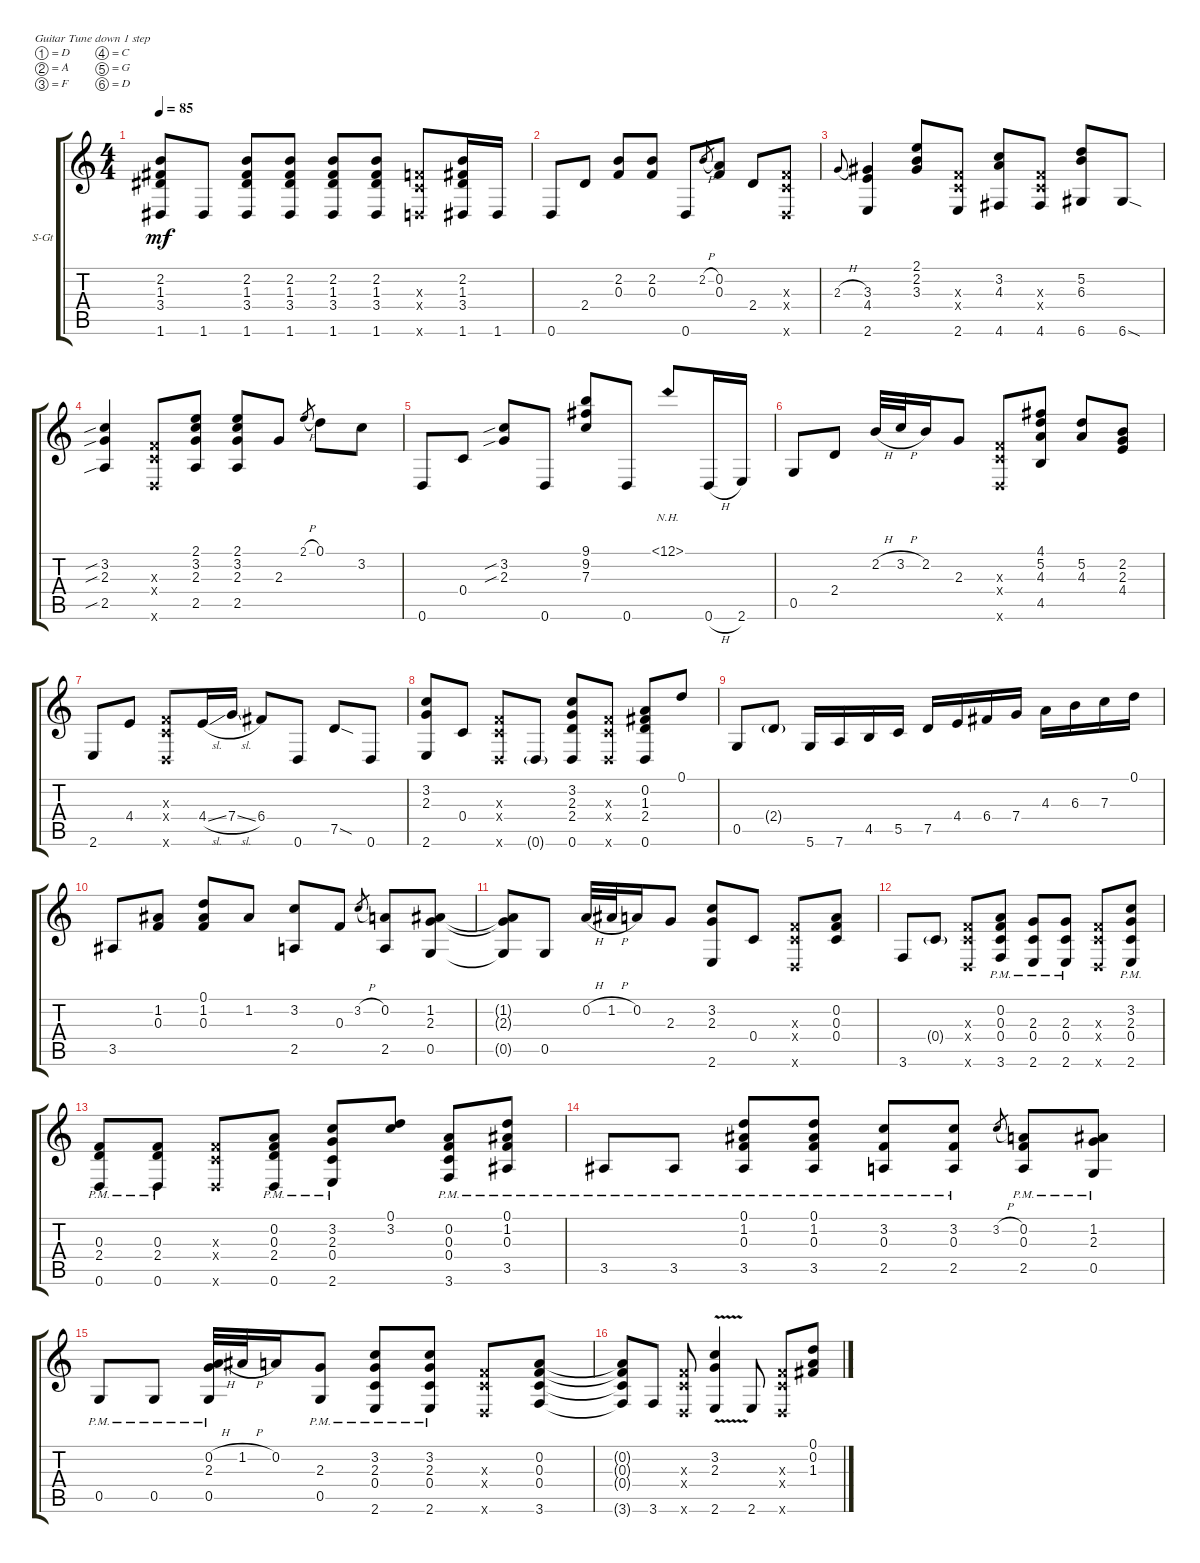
\defaultSystemsLayout 4
\bracketExtendMode groupsimilarinstruments
\firstSystemTrackNameOrientation horizontal
\otherSystemsTrackNameOrientation horizontal
\track ("Steel Guitar" "S-Gt") {instrument acousticguitarsteel}
\staff {score tabs}
\tuning (D4 A3 F3 C3 G2 D2)
\ts (4 4)
\tempo 85
\clef g2
\ks c
(1.6{t} 3.4{t} 1.3{t} 2.2{t}).8{dy mf} 1.6.8 (1.6 3.4 1.3 2.2).8 (2.2 1.3 3.4 1.6).8 (1.6 3.4 1.3 2.2).8 (2.2 1.3 3.4 1.6).8 (0.6{x} 0.4{x} 0.3{x}).8 (3.4 1.3 2.2 1.6).16 1.6.16 |
0.6.8 2.4.8 (0.3 2.2).8 (0.3 2.2).8 0.6.8 2.2{h}.8{gr} (0.2 0.3).8 2.4.8 (0.6{x} 0.4{x} 0.3{x}).8 |
2.3{h}.8{gr onbeat} (3.3 4.4 2.6).4 (2.1 2.2 3.3).8 (0.3{x} 0.4{x} 2.6).8 (4.6 4.3 3.2).8 (0.3{x} 0.4{x} 4.6).8 (6.6 6.3 5.2).8 6.6{sod}.8 |
(2.3{sib} 3.2{sib} 2.5{sib}).4 (0.6{x} 0.4{x} 0.3{x}).8 (2.1 3.2 2.3 2.5).8 (2.3 3.2 2.1 2.5).8 2.3.8 2.1{h}.8{gr} 0.1.8 3.2.8 |
0.6.8 0.4.8 (2.3{sib} 3.2{sib}).8 0.6.8 (9.1 9.2 7.3).8 0.6.8 12.1{nh}.8 0.6{h}.16 2.6.16 |
0.5.8 2.4.8 2.2{h}.32 3.2{h}.32 2.2.16 2.3.8 (0.6{x} 0.4{x} 0.3{x}).8 (4.5 4.1 5.2 4.3).8 (4.3 5.2).8 (2.2 2.3 4.4).8 |
2.6.8 4.4.8 (0.6{x} 0.4{x} 0.3{x}).8 4.4{sl}.16 7.4{sl}.16 6.4.8 0.6.8 7.5{sod}.8 0.6.8 |
(2.6 2.3 3.2).8 0.4.8 (0.6{x} 0.4{x} 0.3{x}).8 0.6{g}.8 (0.6 2.4 2.3 3.2).8 (0.3{x} 0.4{x} 0.6{x}).8 (0.6 2.4 1.3 0.2).8 0.1.8 |
0.5.8 2.4{g}.8 5.6.16 7.6.16 4.5.16 5.5.16 7.5.16 4.4.16 6.4.16 7.4.16 4.3.16 6.3.16 7.3.16 0.1.16 |
3.5.8 (0.3 1.2).8 (0.1 1.2 0.3).8 1.2.8 (2.5 3.2).8 0.3.8 3.2{h}.8{gr} (0.2 2.5).8 (1.2 2.3 0.5).8 |
(0.5{t} 2.3{t} 1.2{t}).8 0.5.8 0.2{h}.32 1.2{h}.32 0.2.16 2.3.8 (2.6 2.3 3.2).8 0.4.8 (0.6{x} 0.4{x} 0.3{x}).8 (0.2 0.3 0.4).8 |
3.6.8 0.4{g}.8 (0.6{x} 0.4{x} 0.3{x}).8 (0.4 0.3 0.2 3.6{pm}).8 (2.6{pm} 0.4 2.3).8 (2.6{pm} 0.4 2.3).8 (0.6{x} 0.4{x} 0.3{x}).8 (2.6{pm} 0.4 2.3 3.2).8 |
(0.6{pm} 2.4 0.3).8 (0.3 2.4 0.6{pm}).8 (0.6{x} 0.4{x} 0.3{x}).8 (0.6{pm} 2.4 0.3 0.2).8 (3.2 2.3 0.4 2.6{pm}).8 (3.2 0.1).8 (0.2 0.3 0.4 3.6{pm}).8 (3.5{pm} 1.2 0.1 0.3).8 |
3.5{pm}.8 3.5{pm}.8 (3.5{pm} 0.3 1.2 0.1).8 (3.5{pm} 0.1 0.3 1.2).8 (2.5{pm} 0.3 3.2).8 (2.5{pm} 0.3 3.2).8 3.2{h}.8{gr} (0.2 0.3 2.5{pm}).8 (1.2 2.3 0.5{pm}).8 |
0.5{pm}.8 0.5{pm}.8 (0.5{pm} 2.3 0.2{h}).32 1.2{h}.32 0.2.16 (2.3 0.5{pm}).8 (2.6{pm} 3.2 2.3 0.4).8 (2.6{pm} 0.4 2.3 3.2).8 (0.6{x} 0.4{x} 0.3{x}).8 (3.6 0.4 0.3 0.2).8 |
(3.6{t} 0.4{t} 0.3{t} 0.2{t}).8 3.6.8 (0.6{x} 0.4{x} 0.3{x}).8 (2.6{v} 2.3{v} 3.2{v}).4 2.6.8 (0.6{x} 0.4{x} 0.3{x}).8 (1.3 0.2 0.1).8
